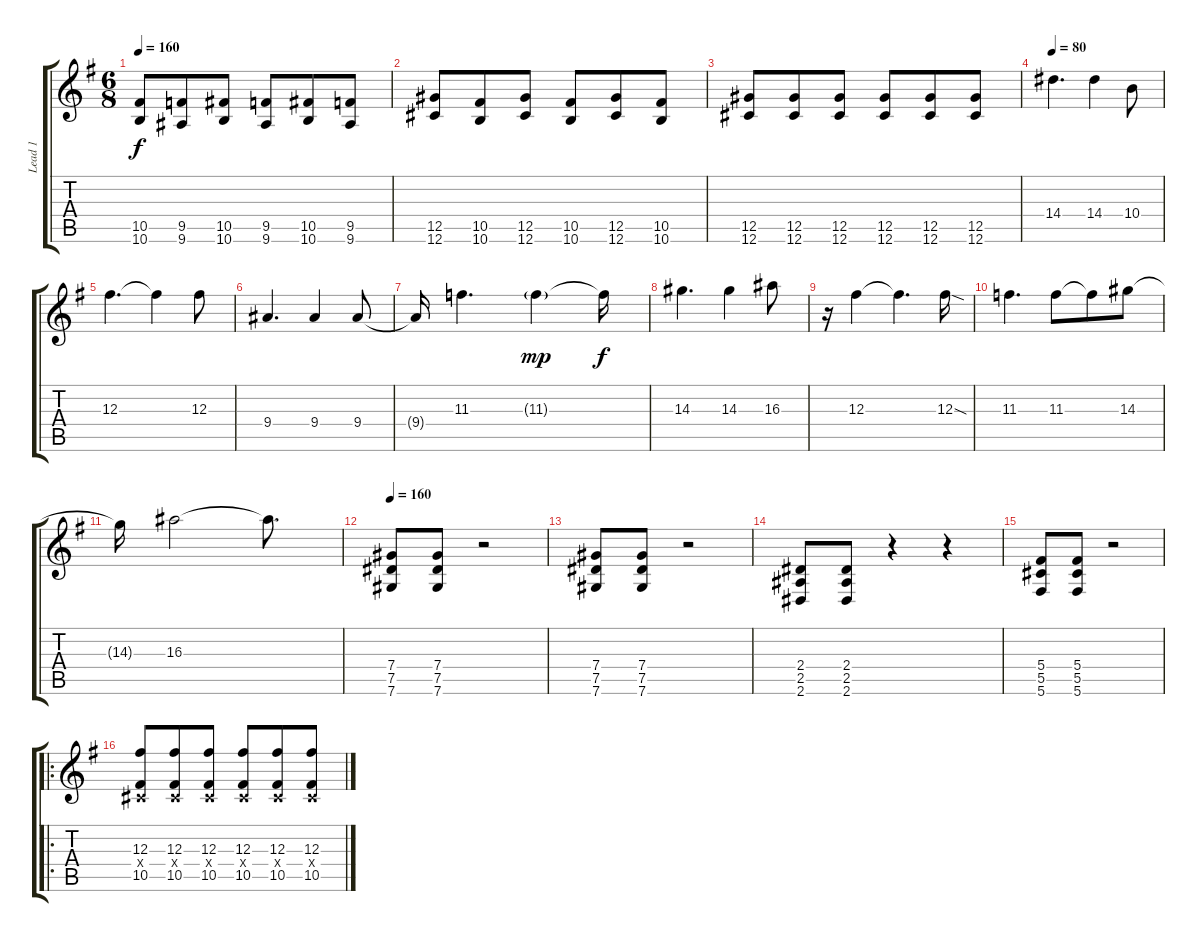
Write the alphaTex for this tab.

\track ("Lead 1" "Lead 1") {instrument distortionguitar}
\staff {score tabs}
\tuning (Eb4 Bb3 Gb3 Db3 Ab2 Db2) {hide}
\ts (6 8)
\tempo 160
\clef g2
\ks g
(10.5 10.6).8{dy f} (9.5 9.6).8 (10.5 10.6).8 (9.5 9.6).8 (10.5 10.6).8 (9.5 9.6).8 |
(12.5 12.6).8 (10.5 10.6).8 (12.5 12.6).8 (10.5 10.6).8 (12.5 12.6).8 (10.5 10.6).8 |
(12.5 12.6).8 (12.5 12.6).8 (12.5 12.6).8 (12.5 12.6).8 (12.5 12.6).8 (12.5 12.6).8 |
\tempo 80
14.4.4{d} 14.4.4 10.4.8 |
12.3.4{d} 12.3{t}.4 12.3.8 |
9.4.4{d} 9.4.4 9.4.8 |
9.4{t}.16 11.3.4{d} 11.3{g}.4{dy mp} 11.3{t}.16{dy f} |
14.3.4{d} 14.3.4 16.3.8 |
r.16 12.3.4 12.3{t}.4{d} 12.3{sod}.16 |
11.3.4{d} 11.3.8 11.3{t}.8 14.3.8 |
14.3{t}.16 16.3.2 16.3{t}.8{d} |
\tempo 160
(7.4 7.5 7.6).8 (7.4 7.5 7.6).8 r.2 |
(7.4 7.5 7.6).8 (7.4 7.5 7.6).8 r.2 |
(2.4 2.5 2.6).8 (2.4 2.5 2.6).8 r.4 r.4 |
(5.4 5.5 5.6).8 (5.4 5.5 5.6).8 r.2 |
\ro
(12.3 0.4{x} 10.5).8 (12.3 0.4{x} 10.5).8 (12.3 0.4{x} 10.5).8 (12.3 0.4{x} 10.5).8 (12.3 0.4{x} 10.5).8 (12.3 0.4{x} 10.5).8
